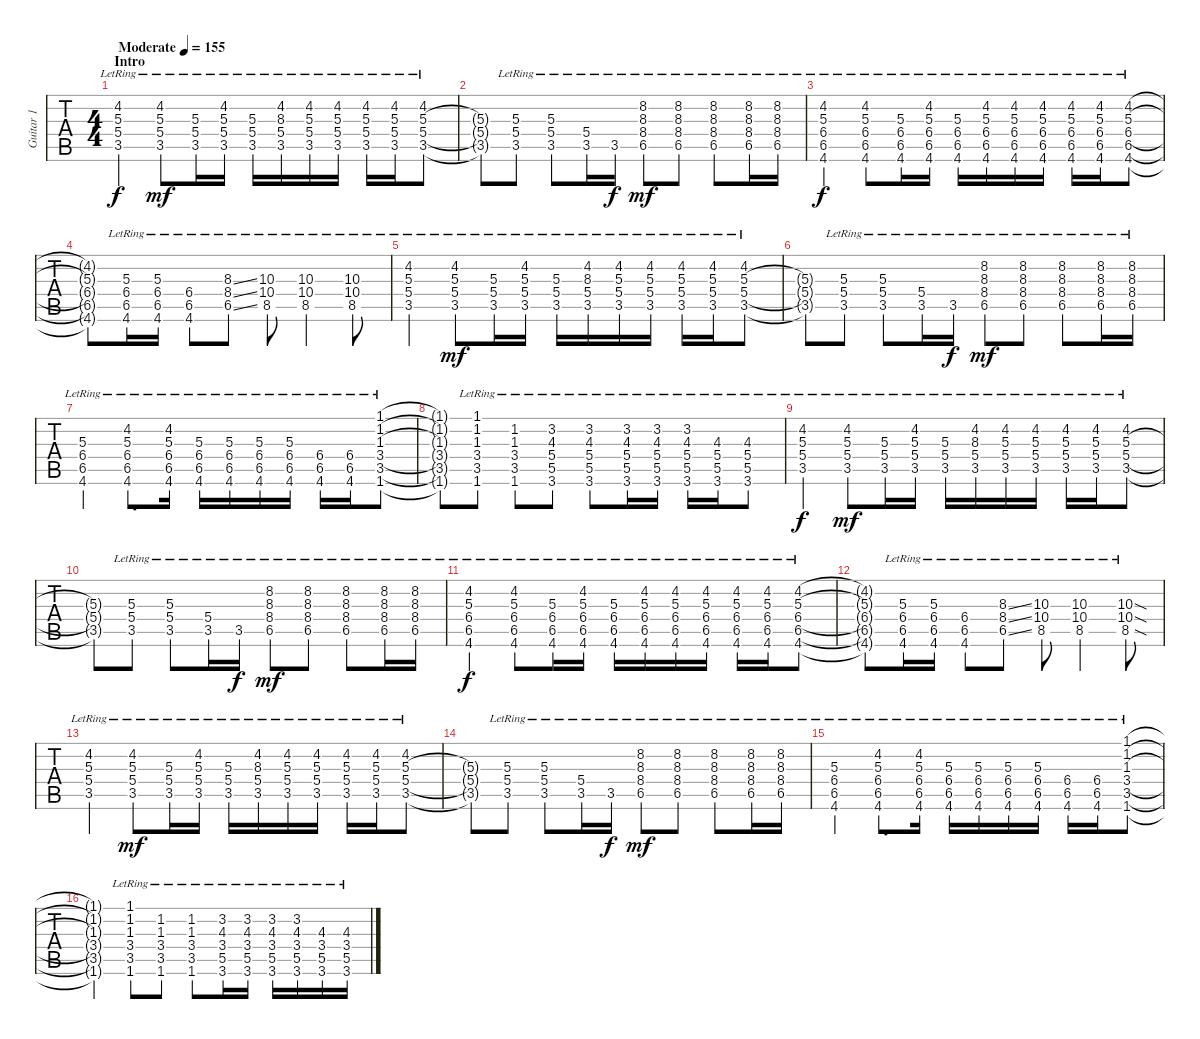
\track ("Guitar 1" "Guitar 1") {instrument electricguitarclean}
\staff {tabs}
\tuning (E4 B3 G3 D3 A2 E2) {hide}
\ts (4 4)
\section ("" "Intro")
\tempo (155 "Moderate")
\clef g2
\ks eb
(4.2{lr} 5.3{lr} 5.4{lr} 3.5{lr}).4{dy f instrument electricguitarclean} (4.2{lr} 5.3{lr} 5.4{lr} 3.5{lr}).8{dy mf} (5.3{lr} 5.4{lr} 3.5{lr}).16 (4.2{lr} 5.3{lr} 5.4{lr} 3.5{lr}).16 (5.3{lr} 5.4{lr} 3.5{lr}).16 (4.2{lr} 8.3{lr} 5.4{lr} 3.5{lr}).16 (4.2{lr} 5.3{lr} 5.4{lr} 3.5{lr}).16 (4.2{lr} 5.3{lr} 5.4{lr} 3.5{lr}).16 (4.2{lr} 5.3{lr} 5.4{lr} 3.5{lr}).16 (4.2{lr} 5.3{lr} 5.4{lr} 3.5{lr}).16 (4.2{lr} 5.3{lr} 5.4{lr} 3.5{lr}).8 |
(5.3{t} 5.4{t} 3.5{t}).8 (5.3{lr} 5.4{lr} 3.5{lr}).8 (5.3{lr} 5.4{lr} 3.5{lr}).8 (5.4{lr} 3.5{lr}).16 3.5{lr}.16{dy f} (8.2{lr} 8.3{lr} 8.4{lr} 6.5{lr}).8{dy mf} (8.2{lr} 8.3{lr} 8.4{lr} 6.5{lr}).8 (8.2{lr} 8.3{lr} 8.4{lr} 6.5{lr}).8 (8.2{lr} 8.3{lr} 8.4{lr} 6.5{lr}).16 (8.2{lr} 8.3{lr} 8.4{lr} 6.5{lr}).16 |
(4.2{lr} 5.3{lr} 6.4{lr} 6.5{lr} 4.6{lr}).4{dy f} (4.2{lr} 5.3{lr} 6.4{lr} 6.5{lr} 4.6{lr}).8 (5.3{lr} 6.4{lr} 6.5{lr} 4.6{lr}).16 (4.2{lr} 5.3{lr} 6.4{lr} 6.5{lr} 4.6{lr}).16 (5.3{lr} 6.4{lr} 6.5{lr} 4.6{lr}).16 (4.2{lr} 5.3{lr} 6.4{lr} 6.5{lr} 4.6{lr}).16 (4.2{lr} 5.3{lr} 6.4{lr} 6.5{lr} 4.6{lr}).16 (4.2{lr} 5.3{lr} 6.4{lr} 6.5{lr} 4.6{lr}).16 (4.2{lr} 5.3{lr} 6.4{lr} 6.5{lr} 4.6{lr}).16 (4.2{lr} 5.3{lr} 6.4{lr} 6.5{lr} 4.6{lr}).16 (4.2{lr} 5.3{lr} 6.4{lr} 6.5{lr} 4.6{lr}).8 |
(4.2{t} 5.3{t} 6.4{t} 6.5{t} 4.6{t}).8 (5.3{lr} 6.4{lr} 6.5{lr} 4.6{lr}).16 (5.3{lr} 6.4{lr} 6.5{lr} 4.6{lr}).16 (6.4{lr} 6.5{lr} 4.6{lr}).8 (8.3{ss lr} 8.4{ss lr} 6.5{ss lr}).8 (10.3{lr} 10.4{lr} 8.5{lr}).8 (10.3{lr} 10.4{lr} 8.5{lr}).4 (10.3{lr} 10.4{lr} 8.5{lr}).8 |
(4.2{lr} 5.3{lr} 5.4{lr} 3.5{lr}).4 (4.2{lr} 5.3{lr} 5.4{lr} 3.5{lr}).8{dy mf} (5.3{lr} 5.4{lr} 3.5{lr}).16 (4.2{lr} 5.3{lr} 5.4{lr} 3.5{lr}).16 (5.3{lr} 5.4{lr} 3.5{lr}).16 (4.2{lr} 8.3{lr} 5.4{lr} 3.5{lr}).16 (4.2{lr} 5.3{lr} 5.4{lr} 3.5{lr}).16 (4.2{lr} 5.3{lr} 5.4{lr} 3.5{lr}).16 (4.2{lr} 5.3{lr} 5.4{lr} 3.5{lr}).16 (4.2{lr} 5.3{lr} 5.4{lr} 3.5{lr}).16 (4.2{lr} 5.3{lr} 5.4{lr} 3.5{lr}).8 |
(5.3{t} 5.4{t} 3.5{t}).8 (5.3{lr} 5.4{lr} 3.5{lr}).8 (5.3{lr} 5.4{lr} 3.5{lr}).8 (5.4{lr} 3.5{lr}).16 3.5{lr}.16{dy f} (8.2{lr} 8.3{lr} 8.4{lr} 6.5{lr}).8{dy mf} (8.2{lr} 8.3{lr} 8.4{lr} 6.5{lr}).8 (8.2{lr} 8.3{lr} 8.4{lr} 6.5{lr}).8 (8.2{lr} 8.3{lr} 8.4{lr} 6.5{lr}).16 (8.2{lr} 8.3{lr} 8.4{lr} 6.5{lr}).16 |
(5.3{lr} 6.4{lr} 6.5{lr} 4.6{lr}).4 (4.2{lr} 5.3{lr} 6.4{lr} 6.5{lr} 4.6{lr}).8{d} (4.2{lr} 5.3{lr} 6.4{lr} 6.5{lr} 4.6{lr}).16 (5.3{lr} 6.4{lr} 6.5{lr} 4.6{lr}).16 (5.3{lr} 6.4{lr} 6.5{lr} 4.6{lr}).16 (5.3{lr} 6.4{lr} 6.5{lr} 4.6{lr}).16 (5.3{lr} 6.4{lr} 6.5{lr} 4.6{lr}).16 (6.4{lr} 6.5{lr} 4.6{lr}).16 (6.4{lr} 6.5{lr} 4.6{lr}).16 (1.1{lr} 1.2{lr} 1.3{lr} 3.4{lr} 3.5{lr} 1.6{lr}).8 |
(1.1{t} 1.2{t} 1.3{t} 3.4{t} 3.5{t} 1.6{t}).8 (1.1{lr} 1.2{lr} 1.3{lr} 3.4{lr} 3.5{lr} 1.6{lr}).8 (1.2{lr} 1.3{lr} 3.4{lr} 3.5{lr} 1.6{lr}).8 (3.2{lr} 4.3{lr} 5.4{lr} 5.5{lr} 3.6{lr}).8 (3.2{lr} 4.3{lr} 5.4{lr} 5.5{lr} 3.6{lr}).8 (3.2{lr} 4.3{lr} 5.4{lr} 5.5{lr} 3.6{lr}).16 (3.2{lr} 4.3{lr} 5.4{lr} 5.5{lr} 3.6{lr}).16 (3.2{lr} 4.3{lr} 5.4{lr} 5.5{lr} 3.6{lr}).16 (4.3{lr} 5.4{lr} 5.5{lr} 3.6{lr}).16 (4.3{lr} 5.4{lr} 5.5{lr} 3.6{lr}).8 |
(4.2{lr} 5.3{lr} 5.4{lr} 3.5{lr}).4{dy f} (4.2{lr} 5.3{lr} 5.4{lr} 3.5{lr}).8{dy mf} (5.3{lr} 5.4{lr} 3.5{lr}).16 (4.2{lr} 5.3{lr} 5.4{lr} 3.5{lr}).16 (5.3{lr} 5.4{lr} 3.5{lr}).16 (4.2{lr} 8.3{lr} 5.4{lr} 3.5{lr}).16 (4.2{lr} 5.3{lr} 5.4{lr} 3.5{lr}).16 (4.2{lr} 5.3{lr} 5.4{lr} 3.5{lr}).16 (4.2{lr} 5.3{lr} 5.4{lr} 3.5{lr}).16 (4.2{lr} 5.3{lr} 5.4{lr} 3.5{lr}).16 (4.2{lr} 5.3{lr} 5.4{lr} 3.5{lr}).8 |
(5.3{t} 5.4{t} 3.5{t}).8 (5.3{lr} 5.4{lr} 3.5{lr}).8 (5.3{lr} 5.4{lr} 3.5{lr}).8 (5.4{lr} 3.5{lr}).16 3.5{lr}.16{dy f} (8.2{lr} 8.3{lr} 8.4{lr} 6.5{lr}).8{dy mf} (8.2{lr} 8.3{lr} 8.4{lr} 6.5{lr}).8 (8.2{lr} 8.3{lr} 8.4{lr} 6.5{lr}).8 (8.2{lr} 8.3{lr} 8.4{lr} 6.5{lr}).16 (8.2{lr} 8.3{lr} 8.4{lr} 6.5{lr}).16 |
(4.2{lr} 5.3{lr} 6.4{lr} 6.5{lr} 4.6{lr}).4{dy f} (4.2{lr} 5.3{lr} 6.4{lr} 6.5{lr} 4.6{lr}).8 (5.3{lr} 6.4{lr} 6.5{lr} 4.6{lr}).16 (4.2{lr} 5.3{lr} 6.4{lr} 6.5{lr} 4.6{lr}).16 (5.3{lr} 6.4{lr} 6.5{lr} 4.6{lr}).16 (4.2{lr} 5.3{lr} 6.4{lr} 6.5{lr} 4.6{lr}).16 (4.2{lr} 5.3{lr} 6.4{lr} 6.5{lr} 4.6{lr}).16 (4.2{lr} 5.3{lr} 6.4{lr} 6.5{lr} 4.6{lr}).16 (4.2{lr} 5.3{lr} 6.4{lr} 6.5{lr} 4.6{lr}).16 (4.2{lr} 5.3{lr} 6.4{lr} 6.5{lr} 4.6{lr}).16 (4.2{lr} 5.3{lr} 6.4{lr} 6.5{lr} 4.6{lr}).8 |
(4.2{t} 5.3{t} 6.4{t} 6.5{t} 4.6{t}).8 (5.3{lr} 6.4{lr} 6.5{lr} 4.6{lr}).16 (5.3{lr} 6.4{lr} 6.5{lr} 4.6{lr}).16 (6.4{lr} 6.5{lr} 4.6{lr}).8 (8.3{ss lr} 8.4{ss lr} 6.5{ss lr}).8 (10.3{lr} 10.4{lr} 8.5{lr}).8 (10.3{lr} 10.4{lr} 8.5{lr}).4 (10.3{sod lr} 10.4{sod lr} 8.5{sod lr}).8 |
(4.2{lr} 5.3{lr} 5.4{lr} 3.5{lr}).4 (4.2{lr} 5.3{lr} 5.4{lr} 3.5{lr}).8{dy mf} (5.3{lr} 5.4{lr} 3.5{lr}).16 (4.2{lr} 5.3{lr} 5.4{lr} 3.5{lr}).16 (5.3{lr} 5.4{lr} 3.5{lr}).16 (4.2{lr} 8.3{lr} 5.4{lr} 3.5{lr}).16 (4.2{lr} 5.3{lr} 5.4{lr} 3.5{lr}).16 (4.2{lr} 5.3{lr} 5.4{lr} 3.5{lr}).16 (4.2{lr} 5.3{lr} 5.4{lr} 3.5{lr}).16 (4.2{lr} 5.3{lr} 5.4{lr} 3.5{lr}).16 (4.2{lr} 5.3{lr} 5.4{lr} 3.5{lr}).8 |
(5.3{t} 5.4{t} 3.5{t}).8 (5.3{lr} 5.4{lr} 3.5{lr}).8 (5.3{lr} 5.4{lr} 3.5{lr}).8 (5.4{lr} 3.5{lr}).16 3.5{lr}.16{dy f} (8.2{lr} 8.3{lr} 8.4{lr} 6.5{lr}).8{dy mf} (8.2{lr} 8.3{lr} 8.4{lr} 6.5{lr}).8 (8.2{lr} 8.3{lr} 8.4{lr} 6.5{lr}).8 (8.2{lr} 8.3{lr} 8.4{lr} 6.5{lr}).16 (8.2{lr} 8.3{lr} 8.4{lr} 6.5{lr}).16 |
(5.3{lr} 6.4{lr} 6.5{lr} 4.6{lr}).4 (4.2{lr} 5.3{lr} 6.4{lr} 6.5{lr} 4.6{lr}).8{d} (4.2{lr} 5.3{lr} 6.4{lr} 6.5{lr} 4.6{lr}).16 (5.3{lr} 6.4{lr} 6.5{lr} 4.6{lr}).16 (5.3{lr} 6.4{lr} 6.5{lr} 4.6{lr}).16 (5.3{lr} 6.4{lr} 6.5{lr} 4.6{lr}).16 (5.3{lr} 6.4{lr} 6.5{lr} 4.6{lr}).16 (6.4{lr} 6.5{lr} 4.6{lr}).16 (6.4{lr} 6.5{lr} 4.6{lr}).16 (1.1{lr} 1.2{lr} 1.3{lr} 3.4{lr} 3.5{lr} 1.6{lr}).8 |
(1.1{t} 1.2{t} 1.3{t} 3.4{t} 3.5{t} 1.6{t}).4 (1.1{lr} 1.2{lr} 1.3{lr} 3.4{lr} 3.5{lr} 1.6{lr}).8 (1.2{lr} 1.3{lr} 3.4{lr} 3.5{lr} 1.6{lr}).8 (1.2{lr} 1.3{lr} 3.4{lr} 3.5{lr} 1.6{lr}).8 (3.2{lr} 4.3{lr} 3.4{lr} 5.5{lr} 3.6{lr}).16 (3.2{lr} 4.3{lr} 3.4{lr} 5.5{lr} 3.6{lr}).16 (3.2{lr} 4.3{lr} 3.4{lr} 5.5{lr} 3.6{lr}).16 (3.2{lr} 4.3{lr} 3.4{lr} 5.5{lr} 3.6{lr}).16 (4.3{lr} 3.4{lr} 5.5{lr} 3.6{lr}).16 (4.3{lr} 3.4{lr} 5.5{lr} 3.6{lr}).16
